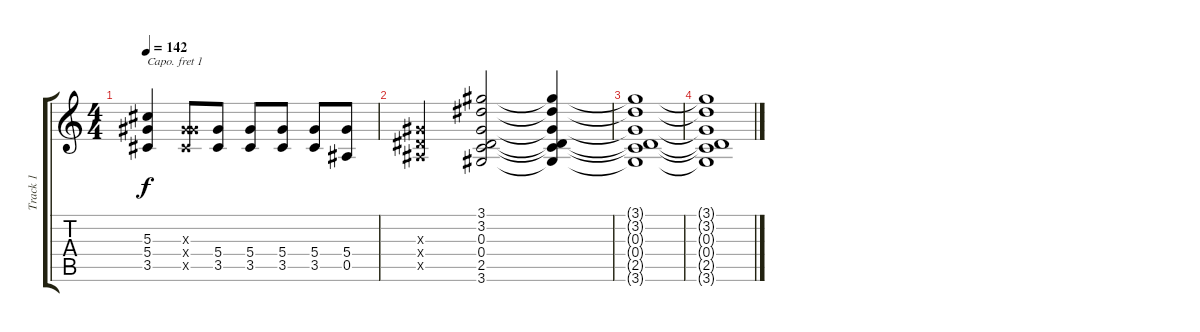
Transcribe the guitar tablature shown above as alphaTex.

\track ("Track 1" "Track 1") {instrument overdrivenguitar}
\staff {score tabs}
\capo 1
\tuning (E4 B3 G3 D3 A2 E2) {hide}
\ts (4 4)
\tempo 142
\clef g2
\ks c
(5.3 5.4 3.5).4{dy f} (0.3{x} 5.4{x} 3.5{x}).8 (5.4 3.5).8 (5.4 3.5).8 (5.4 3.5).8 (5.4 3.5).8 (5.4 0.5).8 |
(0.3{x} 0.4{x} 0.5{x}).4 (3.1 3.2 0.3 0.4 2.5 3.6).2 (3.1{t} 3.2{t} 0.3{t} 0.4{t} 2.5{t} 3.6{t}).4 |
(3.1{t} 3.2{t} 0.3{t} 0.4{t} 2.5{t} 3.6{t}).1 |
(3.1{t} 3.2{t} 0.3{t} 0.4{t} 2.5{t} 3.6{t}).1
